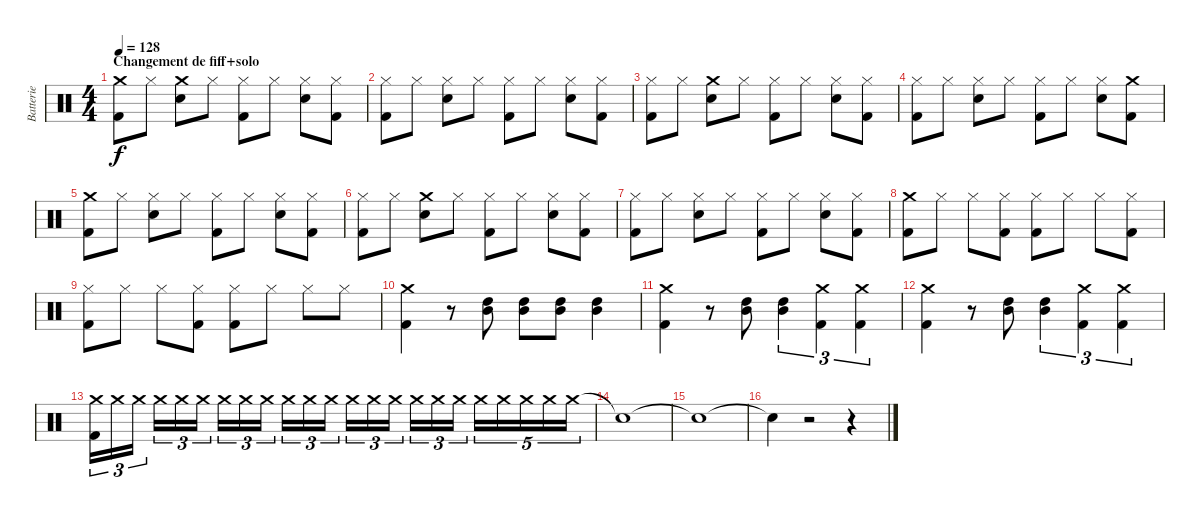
\track ("Batterie" "Batterie") {instrument percussion}
\staff {score}
\articulation defaults
\ts (4 4)
\section ("" "Changement de fiff+solo")
\tempo 128
\clef neutral
\ks c
("Crash medium (hit)" "Kick (hit) 2").8{dy f} "Hi-Hat (closed)".8 ("Crash medium (hit)" "Snare (hit) 2").8 "Hi-Hat (closed)".8 ("Hi-Hat (closed)" "Kick (hit) 2").8 "Hi-Hat (closed)".8 ("Snare (hit) 2" "Hi-Hat (closed)").8 ("Kick (hit) 2" "Hi-Hat (closed)").8 |
("Hi-Hat (closed)" "Kick (hit) 2").8 "Hi-Hat (closed)".8 ("Snare (hit) 2" "Hi-Hat (closed)").8 "Hi-Hat (closed)".8 ("Hi-Hat (closed)" "Kick (hit) 2").8 "Hi-Hat (closed)".8 ("Snare (hit) 2" "Hi-Hat (closed)").8 ("Hi-Hat (closed)" "Kick (hit) 2").8 |
("Hi-Hat (closed)" "Kick (hit) 2").8 "Hi-Hat (closed)".8 ("Crash medium (hit)" "Snare (hit) 2").8 "Hi-Hat (closed)".8 ("Hi-Hat (closed)" "Kick (hit) 2").8 "Hi-Hat (closed)".8 ("Snare (hit) 2" "Hi-Hat (closed)").8 ("Kick (hit) 2" "Hi-Hat (closed)").8 |
("Kick (hit) 2" "Hi-Hat (closed)").8 "Hi-Hat (closed)".8 ("Snare (hit) 2" "Hi-Hat (closed)").8 "Hi-Hat (closed)".8 ("Kick (hit) 2" "Hi-Hat (closed)").8 "Hi-Hat (closed)".8 ("Snare (hit) 2" "Hi-Hat (closed)").8 ("Crash medium (hit)" "Kick (hit) 2").8 |
("Crash medium (hit)" "Kick (hit) 2").8 "Hi-Hat (closed)".8 ("Snare (hit) 2" "Hi-Hat (closed)").8 "Hi-Hat (closed)".8 ("Hi-Hat (closed)" "Kick (hit) 2").8 "Hi-Hat (closed)".8 ("Snare (hit) 2" "Hi-Hat (closed)").8 ("Kick (hit) 2" "Hi-Hat (closed)").8 |
("Hi-Hat (closed)" "Kick (hit) 2").8 "Hi-Hat (closed)".8 ("Crash medium (hit)" "Snare (hit) 2").8 "Hi-Hat (closed)".8 ("Hi-Hat (closed)" "Kick (hit) 2").8 "Hi-Hat (closed)".8 ("Snare (hit) 2" "Hi-Hat (closed)").8 ("Hi-Hat (closed)" "Kick (hit) 2").8 |
("Hi-Hat (closed)" "Kick (hit) 2").8 "Hi-Hat (closed)".8 ("Hi-Hat (closed)" "Snare (hit) 2").8 "Hi-Hat (closed)".8 ("Hi-Hat (closed)" "Kick (hit) 2").8 "Hi-Hat (closed)".8 ("Snare (hit) 2" "Hi-Hat (closed)").8 ("Kick (hit) 2" "Hi-Hat (closed)").8 |
("Kick (hit) 2" "Crash medium (hit)").8 "Hi-Hat (closed)".8 "Hi-Hat (closed)".8 ("Kick (hit) 2" "Hi-Hat (closed)").8 ("Kick (hit) 2" "Hi-Hat (closed)").8 "Hi-Hat (closed)".8 "Hi-Hat (closed)".8 ("Kick (hit) 2" "Hi-Hat (closed)").8 |
("Hi-Hat (closed)" "Kick (hit) 2").8 "Hi-Hat (closed)".8 "Hi-Hat (closed)".8 ("Kick (hit) 2" "Hi-Hat (closed)").8 ("Hi-Hat (closed)" "Kick (hit) 2").8 "Hi-Hat (closed)".8 "Hi-Hat (closed)".8 "Hi-Hat (closed)".8 |
("Kick (hit) 2" "Crash medium (hit)").4 r.8 ("High Tom (hit)" "Mid Tom (hit)").8 ("High Tom (hit)" "Mid Tom (hit)").8 ("High Tom (hit)" "Mid Tom (hit)").8 ("High Tom (hit)" "Mid Tom (hit)").4 |
("Kick (hit) 2" "Crash medium (hit)").4 r.8 ("Mid Tom (hit)" "High Tom (hit)").8 ("High Tom (hit)" "Mid Tom (hit)").4{tu (3 2)} ("Kick (hit) 2" "Crash medium (hit)").4{tu (3 2)} ("Kick (hit) 2" "Crash medium (hit)").4{tu (3 2)} |
("Kick (hit) 2" "Crash medium (hit)").4 r.8 ("Mid Tom (hit)" "High Tom (hit)").8 ("High Tom (hit)" "Mid Tom (hit)").4{tu (3 2)} ("Kick (hit) 2" "Crash medium (hit)").4{tu (3 2)} ("Kick (hit) 2" "Crash medium (hit)").4{tu (3 2)} |
("Kick (hit) 2" "Crash medium (hit)").16{tu (3 2)} "Crash medium (hit)".16{tu (3 2)} "Crash medium (hit)".16{tu (3 2)} "Crash medium (hit)".16{tu (3 2)} "Crash medium (hit)".16{tu (3 2)} "Crash medium (hit)".16{tu (3 2)} "Crash medium (hit)".16{tu (3 2)} "Crash medium (hit)".16{tu (3 2)} "Crash medium (hit)".16{tu (3 2)} "Crash medium (hit)".16{tu (3 2)} "Crash medium (hit)".16{tu (3 2)} "Crash medium (hit)".16{tu (3 2)} "Crash medium (hit)".16{tu (3 2)} "Crash medium (hit)".16{tu (3 2)} "Crash medium (hit)".16{tu (3 2)} "Crash medium (hit)".16{tu (3 2)} "Crash medium (hit)".16{tu (3 2)} "Crash medium (hit)".16{tu (3 2)} "Crash medium (hit)".16{tu (5 4)} "Crash medium (hit)".16{tu (5 4)} "Crash medium (hit)".16{tu (5 4)} "Crash medium (hit)".16{tu (5 4)} "Crash medium (hit)".16{tu (5 4)} |
"Snare (hit)"{t}.1 |
"Snare (hit)"{t}.1 |
"Snare (hit)"{t}.4 r.2 r.4
